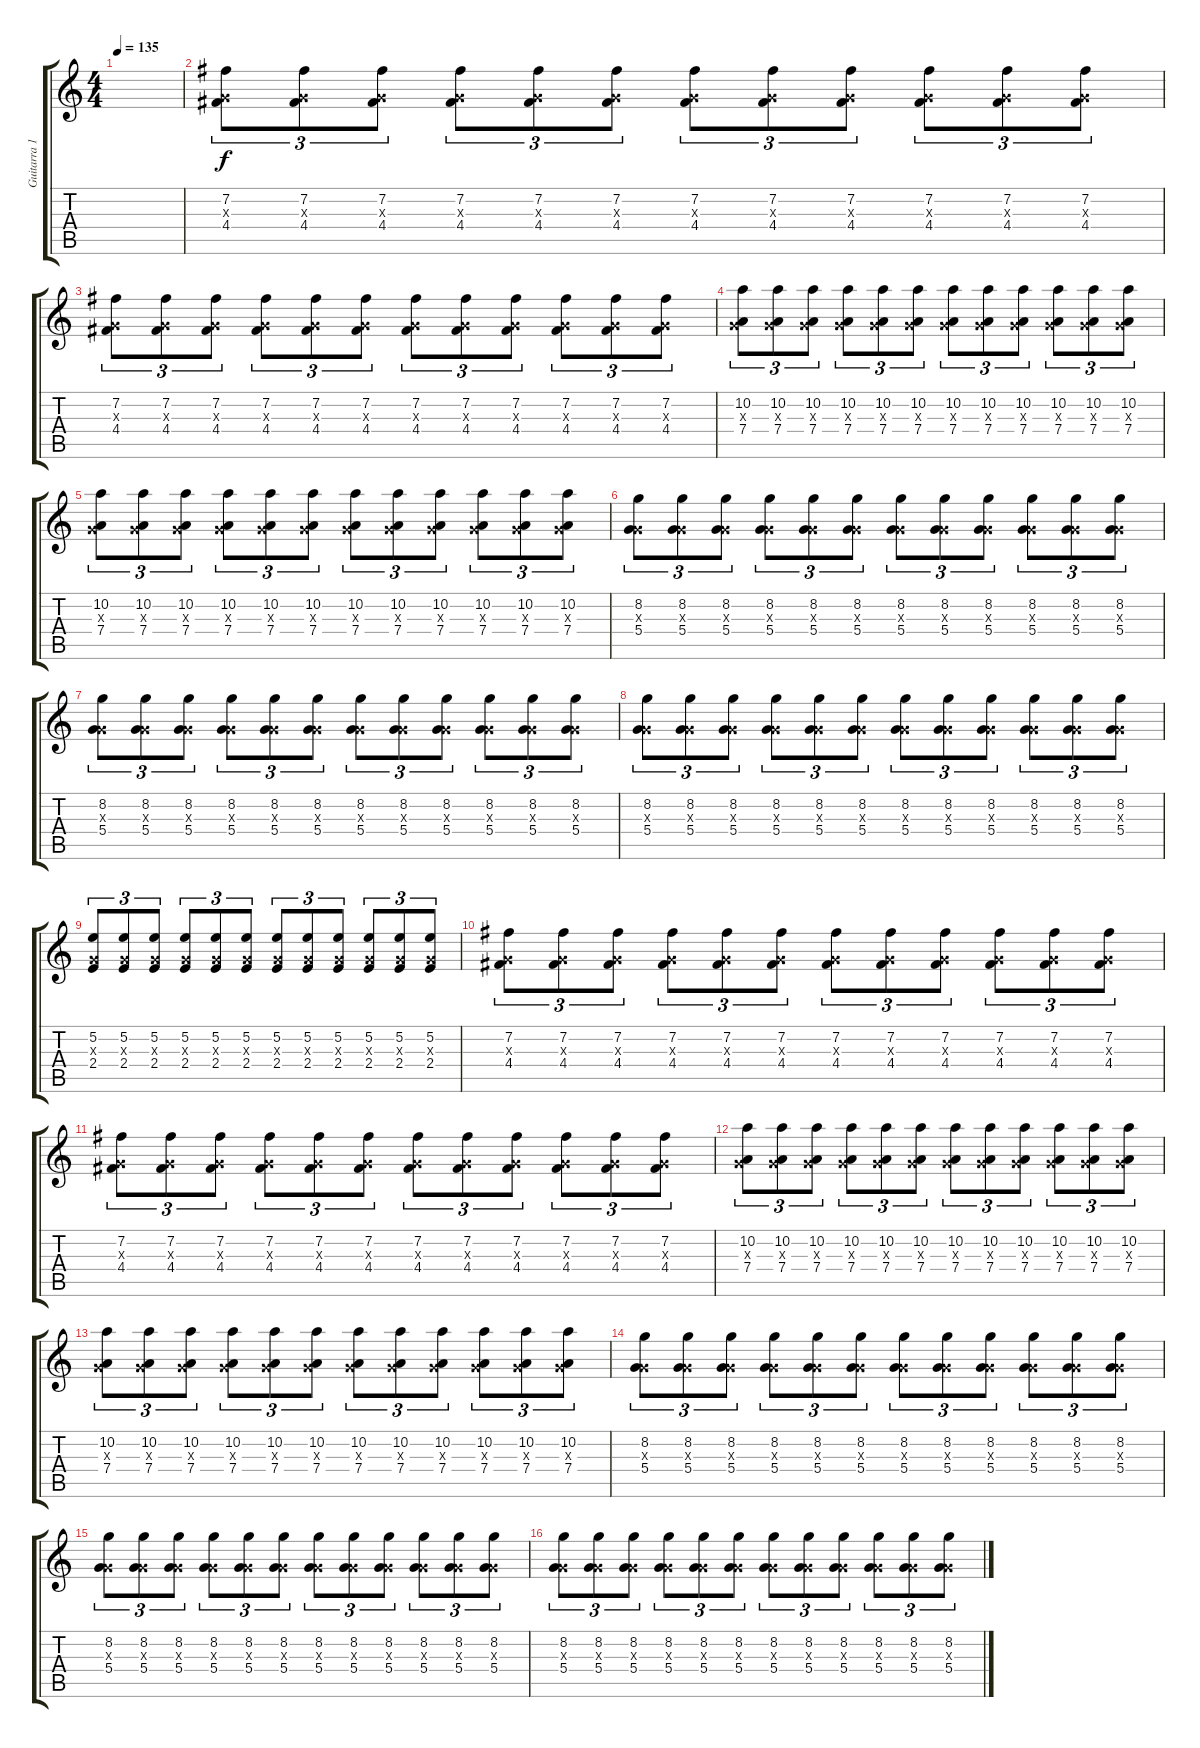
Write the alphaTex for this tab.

\track ("Guitarra 1" "Guitarra 1") {instrument distortionguitar}
\staff {score tabs}
\tuning (E4 B3 G3 D3 A2 E2) {hide}
\ts (4 4)
\tempo 135
\clef g2
\ks c
|
(7.2 0.3{x} 4.4).8{tu (3 2)} (7.2 0.3{x} 4.4).8{tu (3 2)} (7.2 0.3{x} 4.4).8{tu (3 2)} (7.2 0.3{x} 4.4).8{tu (3 2)} (7.2 0.3{x} 4.4).8{tu (3 2)} (7.2 0.3{x} 4.4).8{tu (3 2)} (7.2 0.3{x} 4.4).8{tu (3 2)} (7.2 0.3{x} 4.4).8{tu (3 2)} (7.2 0.3{x} 4.4).8{tu (3 2)} (7.2 0.3{x} 4.4).8{tu (3 2)} (7.2 0.3{x} 4.4).8{tu (3 2)} (7.2 0.3{x} 4.4).8{tu (3 2)} |
(7.2 0.3{x} 4.4).8{tu (3 2)} (7.2 0.3{x} 4.4).8{tu (3 2)} (7.2 0.3{x} 4.4).8{tu (3 2)} (7.2 0.3{x} 4.4).8{tu (3 2)} (7.2 0.3{x} 4.4).8{tu (3 2)} (7.2 0.3{x} 4.4).8{tu (3 2)} (7.2 0.3{x} 4.4).8{tu (3 2)} (7.2 0.3{x} 4.4).8{tu (3 2)} (7.2 0.3{x} 4.4).8{tu (3 2)} (7.2 0.3{x} 4.4).8{tu (3 2)} (7.2 0.3{x} 4.4).8{tu (3 2)} (7.2 0.3{x} 4.4).8{tu (3 2)} |
(10.2 0.3{x} 7.4).8{tu (3 2)} (10.2 0.3{x} 7.4).8{tu (3 2)} (10.2 0.3{x} 7.4).8{tu (3 2)} (10.2 0.3{x} 7.4).8{tu (3 2)} (10.2 0.3{x} 7.4).8{tu (3 2)} (10.2 0.3{x} 7.4).8{tu (3 2)} (10.2 0.3{x} 7.4).8{tu (3 2)} (10.2 0.3{x} 7.4).8{tu (3 2)} (10.2 0.3{x} 7.4).8{tu (3 2)} (10.2 0.3{x} 7.4).8{tu (3 2)} (10.2 0.3{x} 7.4).8{tu (3 2)} (10.2 0.3{x} 7.4).8{tu (3 2)} |
(10.2 0.3{x} 7.4).8{tu (3 2)} (10.2 0.3{x} 7.4).8{tu (3 2)} (10.2 0.3{x} 7.4).8{tu (3 2)} (10.2 0.3{x} 7.4).8{tu (3 2)} (10.2 0.3{x} 7.4).8{tu (3 2)} (10.2 0.3{x} 7.4).8{tu (3 2)} (10.2 0.3{x} 7.4).8{tu (3 2)} (10.2 0.3{x} 7.4).8{tu (3 2)} (10.2 0.3{x} 7.4).8{tu (3 2)} (10.2 0.3{x} 7.4).8{tu (3 2)} (10.2 0.3{x} 7.4).8{tu (3 2)} (10.2 0.3{x} 7.4).8{tu (3 2)} |
(8.2 0.3{x} 5.4).8{tu (3 2)} (8.2 0.3{x} 5.4).8{tu (3 2)} (8.2 0.3{x} 5.4).8{tu (3 2)} (8.2 0.3{x} 5.4).8{tu (3 2)} (8.2 0.3{x} 5.4).8{tu (3 2)} (8.2 0.3{x} 5.4).8{tu (3 2)} (8.2 0.3{x} 5.4).8{tu (3 2)} (8.2 0.3{x} 5.4).8{tu (3 2)} (8.2 0.3{x} 5.4).8{tu (3 2)} (8.2 0.3{x} 5.4).8{tu (3 2)} (8.2 0.3{x} 5.4).8{tu (3 2)} (8.2 0.3{x} 5.4).8{tu (3 2)} |
(8.2 0.3{x} 5.4).8{tu (3 2)} (8.2 0.3{x} 5.4).8{tu (3 2)} (8.2 0.3{x} 5.4).8{tu (3 2)} (8.2 0.3{x} 5.4).8{tu (3 2)} (8.2 0.3{x} 5.4).8{tu (3 2)} (8.2 0.3{x} 5.4).8{tu (3 2)} (8.2 0.3{x} 5.4).8{tu (3 2)} (8.2 0.3{x} 5.4).8{tu (3 2)} (8.2 0.3{x} 5.4).8{tu (3 2)} (8.2 0.3{x} 5.4).8{tu (3 2)} (8.2 0.3{x} 5.4).8{tu (3 2)} (8.2 0.3{x} 5.4).8{tu (3 2)} |
(8.2 0.3{x} 5.4).8{tu (3 2)} (8.2 0.3{x} 5.4).8{tu (3 2)} (8.2 0.3{x} 5.4).8{tu (3 2)} (8.2 0.3{x} 5.4).8{tu (3 2)} (8.2 0.3{x} 5.4).8{tu (3 2)} (8.2 0.3{x} 5.4).8{tu (3 2)} (8.2 0.3{x} 5.4).8{tu (3 2)} (8.2 0.3{x} 5.4).8{tu (3 2)} (8.2 0.3{x} 5.4).8{tu (3 2)} (8.2 0.3{x} 5.4).8{tu (3 2)} (8.2 0.3{x} 5.4).8{tu (3 2)} (8.2 0.3{x} 5.4).8{tu (3 2)} |
(5.2 0.3{x} 2.4).8{tu (3 2)} (5.2 0.3{x} 2.4).8{tu (3 2)} (5.2 0.3{x} 2.4).8{tu (3 2)} (5.2 0.3{x} 2.4).8{tu (3 2)} (5.2 0.3{x} 2.4).8{tu (3 2)} (5.2 0.3{x} 2.4).8{tu (3 2)} (5.2 0.3{x} 2.4).8{tu (3 2)} (5.2 0.3{x} 2.4).8{tu (3 2)} (5.2 0.3{x} 2.4).8{tu (3 2)} (5.2 0.3{x} 2.4).8{tu (3 2)} (5.2 0.3{x} 2.4).8{tu (3 2)} (5.2 0.3{x} 2.4).8{tu (3 2)} |
(7.2 0.3{x} 4.4).8{tu (3 2)} (7.2 0.3{x} 4.4).8{tu (3 2)} (7.2 0.3{x} 4.4).8{tu (3 2)} (7.2 0.3{x} 4.4).8{tu (3 2)} (7.2 0.3{x} 4.4).8{tu (3 2)} (7.2 0.3{x} 4.4).8{tu (3 2)} (7.2 0.3{x} 4.4).8{tu (3 2)} (7.2 0.3{x} 4.4).8{tu (3 2)} (7.2 0.3{x} 4.4).8{tu (3 2)} (7.2 0.3{x} 4.4).8{tu (3 2)} (7.2 0.3{x} 4.4).8{tu (3 2)} (7.2 0.3{x} 4.4).8{tu (3 2)} |
(7.2 0.3{x} 4.4).8{tu (3 2)} (7.2 0.3{x} 4.4).8{tu (3 2)} (7.2 0.3{x} 4.4).8{tu (3 2)} (7.2 0.3{x} 4.4).8{tu (3 2)} (7.2 0.3{x} 4.4).8{tu (3 2)} (7.2 0.3{x} 4.4).8{tu (3 2)} (7.2 0.3{x} 4.4).8{tu (3 2)} (7.2 0.3{x} 4.4).8{tu (3 2)} (7.2 0.3{x} 4.4).8{tu (3 2)} (7.2 0.3{x} 4.4).8{tu (3 2)} (7.2 0.3{x} 4.4).8{tu (3 2)} (7.2 0.3{x} 4.4).8{tu (3 2)} |
(10.2 0.3{x} 7.4).8{tu (3 2)} (10.2 0.3{x} 7.4).8{tu (3 2)} (10.2 0.3{x} 7.4).8{tu (3 2)} (10.2 0.3{x} 7.4).8{tu (3 2)} (10.2 0.3{x} 7.4).8{tu (3 2)} (10.2 0.3{x} 7.4).8{tu (3 2)} (10.2 0.3{x} 7.4).8{tu (3 2)} (10.2 0.3{x} 7.4).8{tu (3 2)} (10.2 0.3{x} 7.4).8{tu (3 2)} (10.2 0.3{x} 7.4).8{tu (3 2)} (10.2 0.3{x} 7.4).8{tu (3 2)} (10.2 0.3{x} 7.4).8{tu (3 2)} |
(10.2 0.3{x} 7.4).8{tu (3 2)} (10.2 0.3{x} 7.4).8{tu (3 2)} (10.2 0.3{x} 7.4).8{tu (3 2)} (10.2 0.3{x} 7.4).8{tu (3 2)} (10.2 0.3{x} 7.4).8{tu (3 2)} (10.2 0.3{x} 7.4).8{tu (3 2)} (10.2 0.3{x} 7.4).8{tu (3 2)} (10.2 0.3{x} 7.4).8{tu (3 2)} (10.2 0.3{x} 7.4).8{tu (3 2)} (10.2 0.3{x} 7.4).8{tu (3 2)} (10.2 0.3{x} 7.4).8{tu (3 2)} (10.2 0.3{x} 7.4).8{tu (3 2)} |
(8.2 0.3{x} 5.4).8{tu (3 2)} (8.2 0.3{x} 5.4).8{tu (3 2)} (8.2 0.3{x} 5.4).8{tu (3 2)} (8.2 0.3{x} 5.4).8{tu (3 2)} (8.2 0.3{x} 5.4).8{tu (3 2)} (8.2 0.3{x} 5.4).8{tu (3 2)} (8.2 0.3{x} 5.4).8{tu (3 2)} (8.2 0.3{x} 5.4).8{tu (3 2)} (8.2 0.3{x} 5.4).8{tu (3 2)} (8.2 0.3{x} 5.4).8{tu (3 2)} (8.2 0.3{x} 5.4).8{tu (3 2)} (8.2 0.3{x} 5.4).8{tu (3 2)} |
(8.2 0.3{x} 5.4).8{tu (3 2)} (8.2 0.3{x} 5.4).8{tu (3 2)} (8.2 0.3{x} 5.4).8{tu (3 2)} (8.2 0.3{x} 5.4).8{tu (3 2)} (8.2 0.3{x} 5.4).8{tu (3 2)} (8.2 0.3{x} 5.4).8{tu (3 2)} (8.2 0.3{x} 5.4).8{tu (3 2)} (8.2 0.3{x} 5.4).8{tu (3 2)} (8.2 0.3{x} 5.4).8{tu (3 2)} (8.2 0.3{x} 5.4).8{tu (3 2)} (8.2 0.3{x} 5.4).8{tu (3 2)} (8.2 0.3{x} 5.4).8{tu (3 2)} |
(8.2 0.3{x} 5.4).8{tu (3 2)} (8.2 0.3{x} 5.4).8{tu (3 2)} (8.2 0.3{x} 5.4).8{tu (3 2)} (8.2 0.3{x} 5.4).8{tu (3 2)} (8.2 0.3{x} 5.4).8{tu (3 2)} (8.2 0.3{x} 5.4).8{tu (3 2)} (8.2 0.3{x} 5.4).8{tu (3 2)} (8.2 0.3{x} 5.4).8{tu (3 2)} (8.2 0.3{x} 5.4).8{tu (3 2)} (8.2 0.3{x} 5.4).8{tu (3 2)} (8.2 0.3{x} 5.4).8{tu (3 2)} (8.2 0.3{x} 5.4).8{tu (3 2)}
